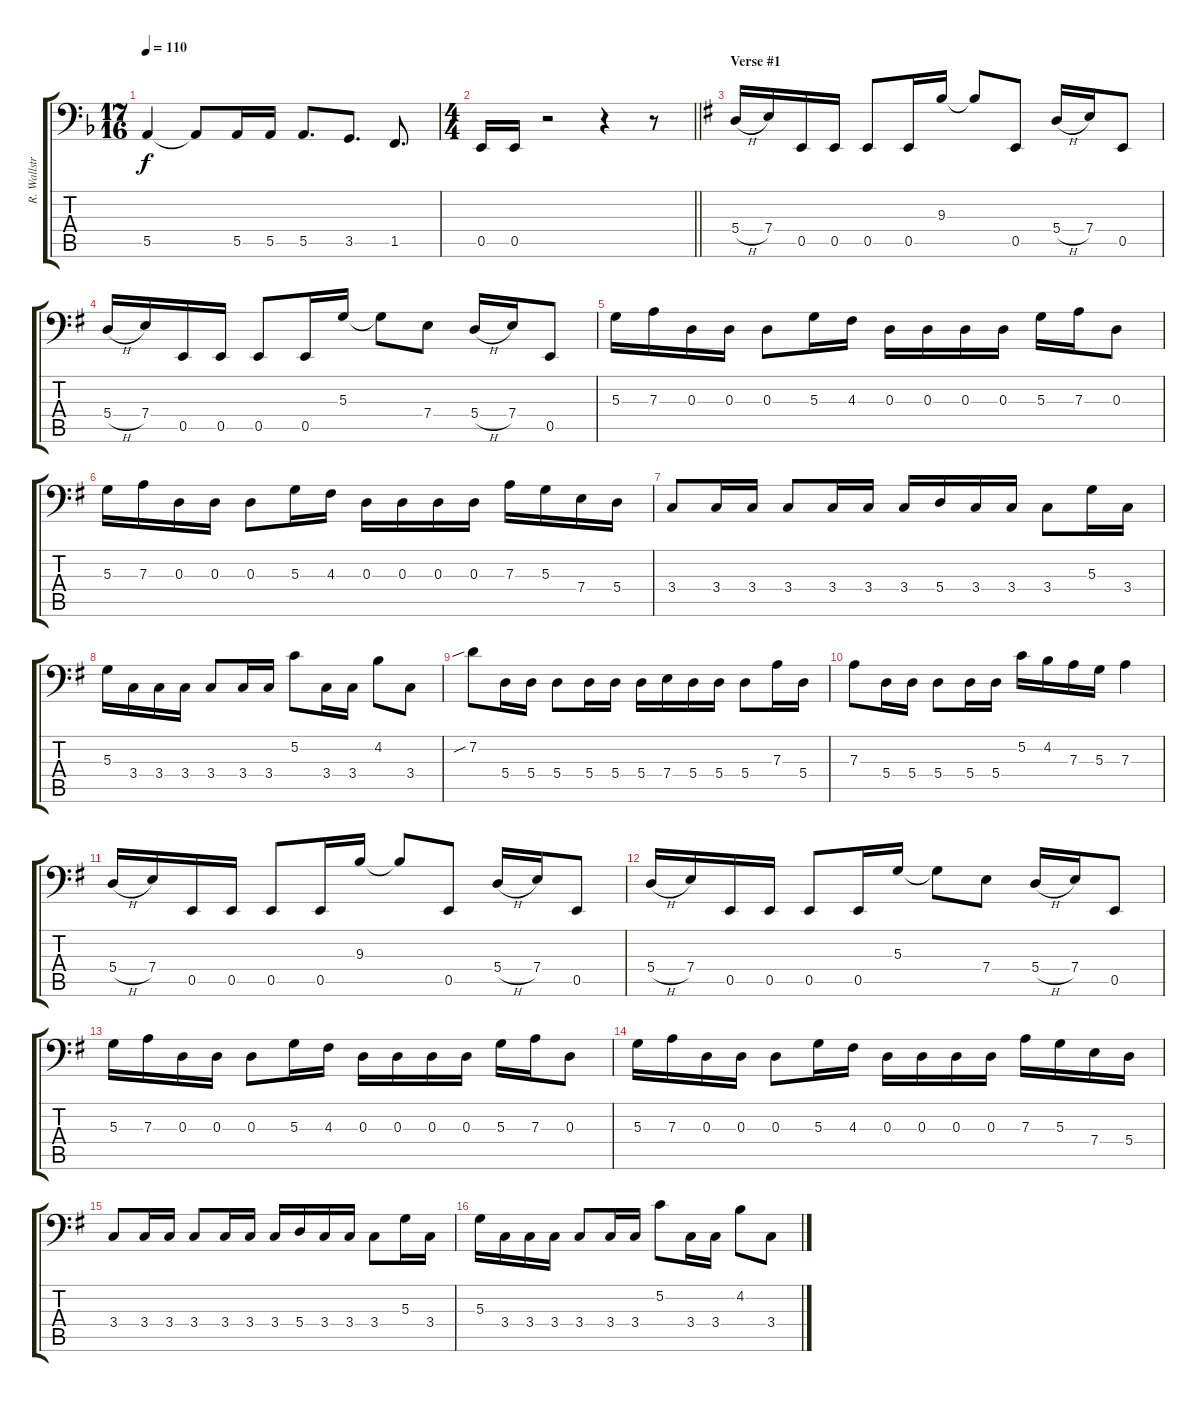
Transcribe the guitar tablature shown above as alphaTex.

\track ("R. Wallström (Bass)" "R. Wallstr") {instrument electricbassfinger}
\staff {score tabs}
\tuning (C3 G2 D2 A1 E1 B0) {hide}
\ts (17 16)
\tempo 110
\clef f4
\ks dminor
5.5.4{dy f} 5.5{t}.8 5.5.16 5.5.16 5.5.8{d} 3.5.8{d} 1.5.8{d} |
\ts (4 4)
\barLineRight lightlight
0.5.16 0.5.16 r.2 r.4 r.8 |
\section ("" "Verse #1")
\ks eminor
5.4{h}.16 7.4.16 0.5.16 0.5.16 0.5.8 0.5.16 9.3.16 9.3{t}.8 0.5.8 5.4{h}.16 7.4.16 0.5.8 |
5.4{h}.16 7.4.16 0.5.16 0.5.16 0.5.8 0.5.16 5.3.16 5.3{t}.8 7.4.8 5.4{h}.16 7.4.16 0.5.8 |
5.3.16 7.3.16 0.3.16 0.3.16 0.3.8 5.3.16 4.3.16 0.3.16 0.3.16 0.3.16 0.3.16 5.3.16 7.3.16 0.3.8 |
5.3.16 7.3.16 0.3.16 0.3.16 0.3.8 5.3.16 4.3.16 0.3.16 0.3.16 0.3.16 0.3.16 7.3.16 5.3.16 7.4.16 5.4.16 |
3.4.8 3.4.16 3.4.16 3.4.8 3.4.16 3.4.16 3.4.16 5.4.16 3.4.16 3.4.16 3.4.8 5.3.16 3.4.16 |
5.3.16 3.4.16 3.4.16 3.4.16 3.4.8 3.4.16 3.4.16 5.2.8 3.4.16 3.4.16 4.2.8 3.4.8 |
7.2{sib}.8 5.4.16 5.4.16 5.4.8 5.4.16 5.4.16 5.4.16 7.4.16 5.4.16 5.4.16 5.4.8 7.3.16 5.4.16 |
7.3.8 5.4.16 5.4.16 5.4.8 5.4.16 5.4.16 5.2.16 4.2.16 7.3.16 5.3.16 7.3.4 |
5.4{h}.16 7.4.16 0.5.16 0.5.16 0.5.8 0.5.16 9.3.16 9.3{t}.8 0.5.8 5.4{h}.16 7.4.16 0.5.8 |
5.4{h}.16 7.4.16 0.5.16 0.5.16 0.5.8 0.5.16 5.3.16 5.3{t}.8 7.4.8 5.4{h}.16 7.4.16 0.5.8 |
5.3.16 7.3.16 0.3.16 0.3.16 0.3.8 5.3.16 4.3.16 0.3.16 0.3.16 0.3.16 0.3.16 5.3.16 7.3.16 0.3.8 |
5.3.16 7.3.16 0.3.16 0.3.16 0.3.8 5.3.16 4.3.16 0.3.16 0.3.16 0.3.16 0.3.16 7.3.16 5.3.16 7.4.16 5.4.16 |
3.4.8 3.4.16 3.4.16 3.4.8 3.4.16 3.4.16 3.4.16 5.4.16 3.4.16 3.4.16 3.4.8 5.3.16 3.4.16 |
5.3.16 3.4.16 3.4.16 3.4.16 3.4.8 3.4.16 3.4.16 5.2.8 3.4.16 3.4.16 4.2.8 3.4.8
